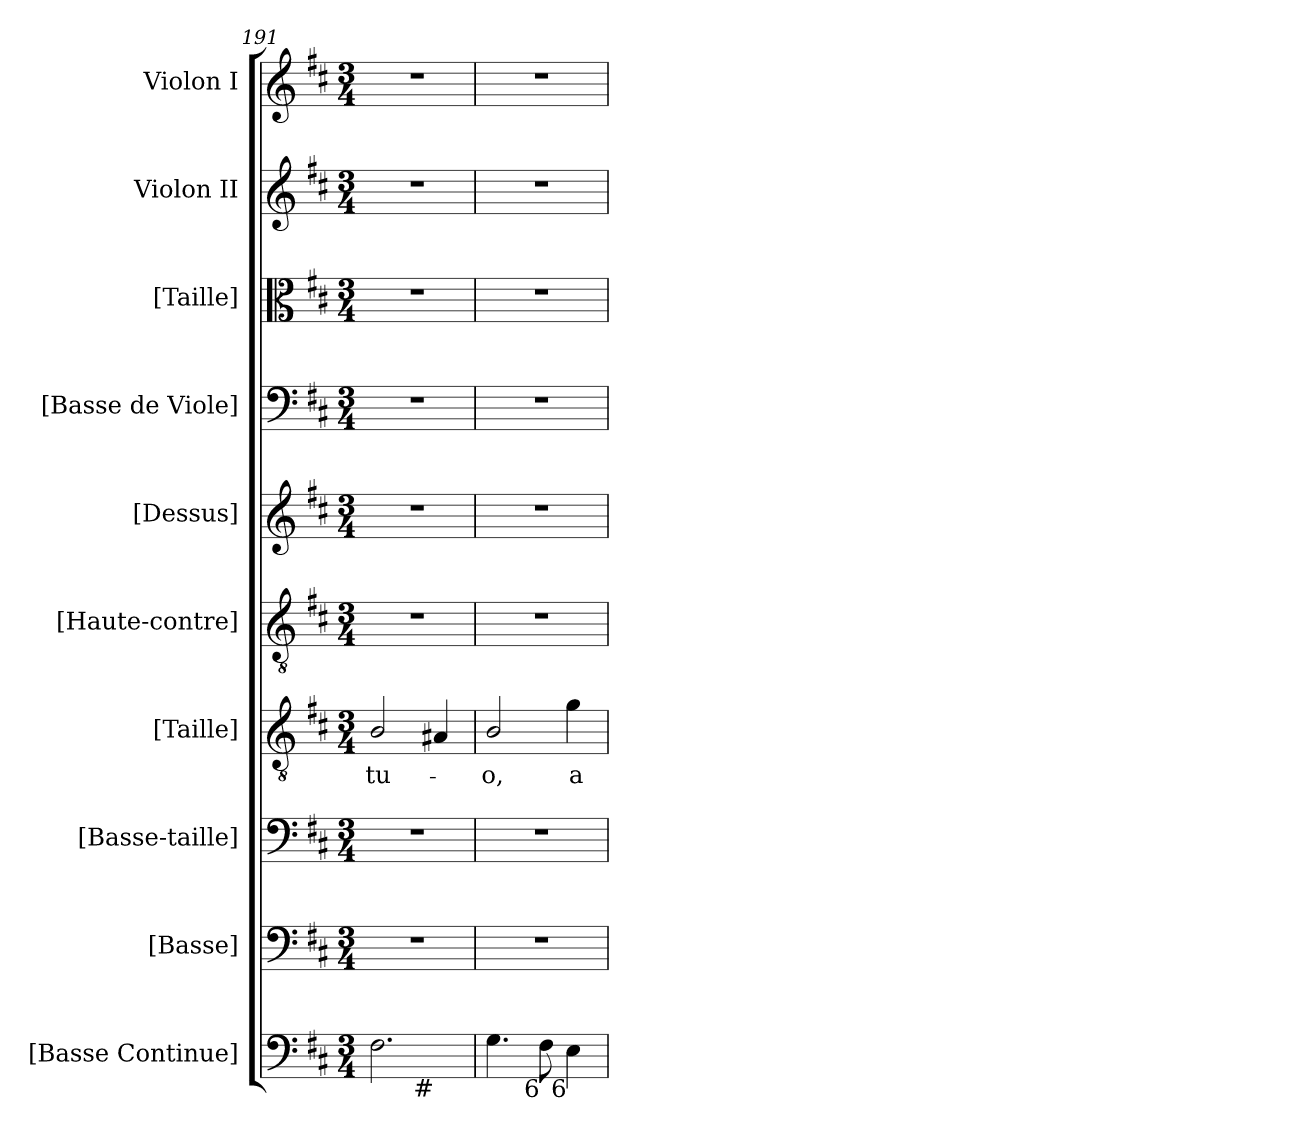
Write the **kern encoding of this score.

**kern	**kern	**kern	**kern	**text	**kern	**kern	**kern	**kern	**kern	**kern
*part10	*part9	*part8	*part7	*part7	*part6	*part5	*part4	*part3	*part2	*part1
*staff10	*staff9	*staff8	*staff7	*staff7	*staff6	*staff5	*staff4	*staff3	*staff2	*staff1
*I"[Basse Continue]	*I"[Basse]	*I"[Basse-taille]	*I"[Taille]	*	*I"[Haute-contre]	*I"[Dessus]	*I"[Basse de Viole]	*I"[Taille]	*I"Violon II	*I"Violon I
*I'B.c.	*I'B.	*I'B.t.	*I'T.	*	*I'H.C.	*I'D.	*	*	*I'Vln. II	*I'Vln. I
*clefF4	*clefF4	*clefF4	*clefGv2	*	*clefGv2	*clefG2	*clefF4	*clefC3	*clefG2	*clefG2
*	*	*	*ITrd7c12	*	*ITrd7c12	*	*	*	*	*
*k[f#c#]	*k[f#c#]	*k[f#c#]	*k[f#c#]	*	*k[f#c#]	*k[f#c#]	*k[f#c#]	*k[f#c#]	*k[f#c#]	*k[f#c#]
*D:	*D:	*D:	*D:	*	*D:	*D:	*D:	*D:	*D:	*D:
*M3/4	*M3/4	*M3/4	*M3/4	*	*M3/4	*M3/4	*M3/4	*M3/4	*M3/4	*M3/4
=191	=191	=191	=191	=191	=191	=191	=191	=191	=191	=191
!	!LO:N:vis=1	!LO:N:vis=1	!	!	!	!	!	!	!	!
!LO:TX:b:rj:t=4	!	!	!	!	!	!	!	!	!	!
!	!	!	!	!LO:LY:b:color=#000000	!LO:N:vis=1	!LO:N:vis=1	!LO:N:vis=1	!LO:N:vis=1	!LO:N:vis=1	!LO:N:vis=1
*^	*	*	*	*	*	*	*	*	*	*
2.F#i\	2ryy	2.r	2.r	2BBi/	tu-	2.r	2.r	2.r	2.r	2.r	2.r
!	!LO:TX:b:rj:t=#	!	!	!	!	!	!	!	!	!	!
.	4ryy	.	.	4AA#Xi/	.	.	.	.	.	.	.
=192	=192	=192	=192	=192	=192	=192	=192	=192	=192	=192	=192
!	!	!LO:N:vis=1	!LO:N:vis=1	!	!	!	!	!	!	!	!
*v	*v	*	*	*	*	*	*	*	*	*	*
*^	*	*	*	*	*	*	*	*	*	*
!LO:TX:b:rj:t=6	!	!	!	!	!	!	!	!	!	!	!
!	!	!	!	!	!LO:LY:b:color=#000000	!LO:N:vis=1	!LO:N:vis=1	!LO:N:vis=1	!LO:N:vis=1	!LO:N:vis=1	!LO:N:vis=1
*v	*v	*	*	*	*	*	*	*	*	*	*
4.Gi\	2.r	2.r	2BBi/	-o,	2.r	2.r	2.r	2.r	2.r	2.r
!LO:TX:b:rj:t=6	!	!	!	!	!	!	!	!	!	!
8F#i\	.	.	.	.	.	.	.	.	.	.
!LO:TX:b:rj:t=6	!	!	!	!	!	!	!	!	!	!
!	!	!	!	!LO:LY:b:color=#000000	!	!	!	!	!	!
4Ei\	.	.	4Gi\	a	.	.	.	.	.	.
=	=	=	=	=	=	=	=	=	=	=
*-	*-	*-	*-	*-	*-	*-	*-	*-	*-	*-
